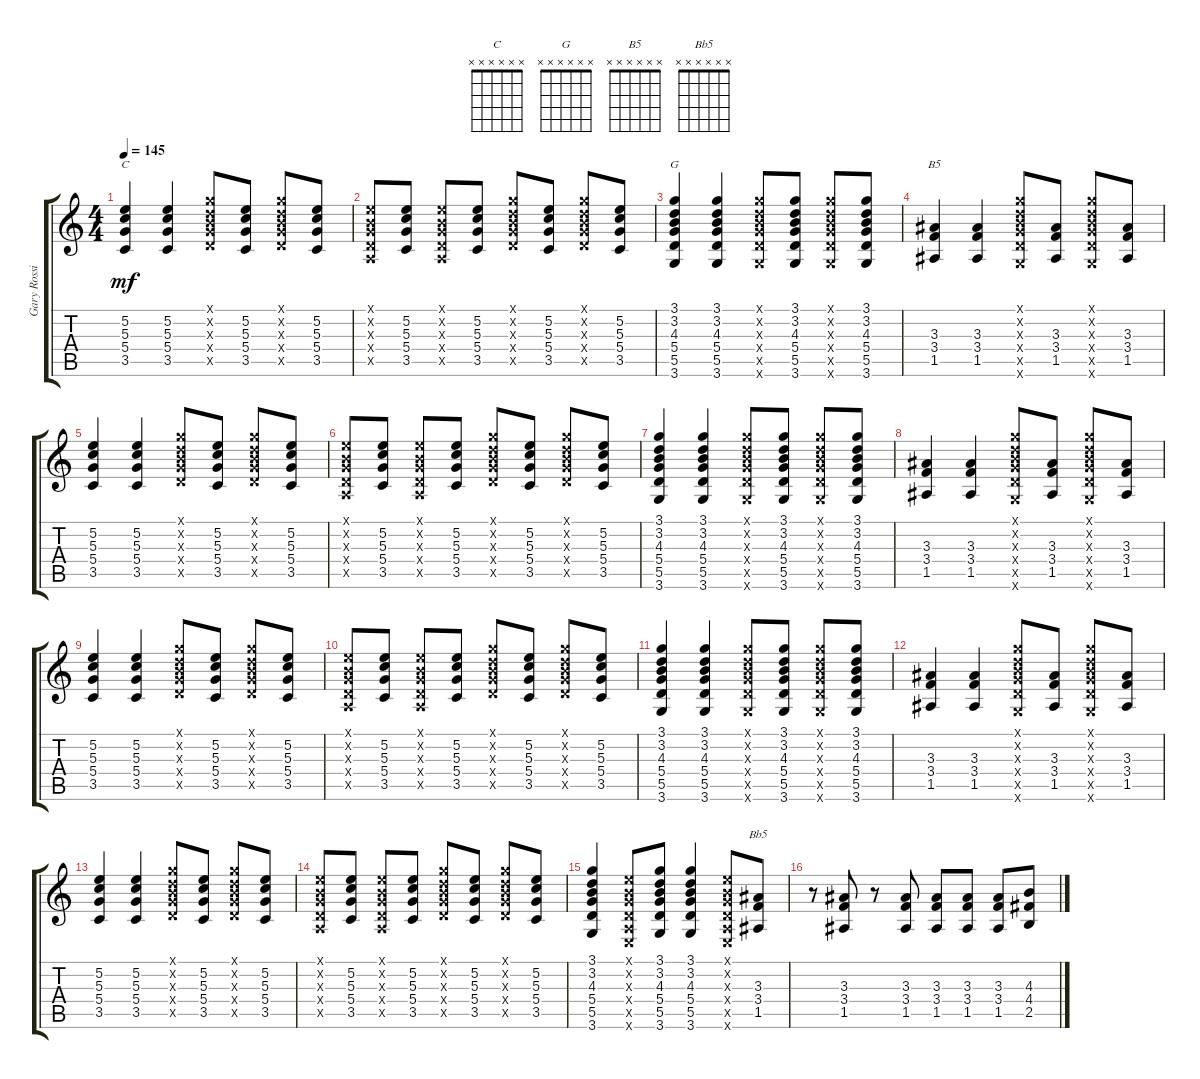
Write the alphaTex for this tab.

\track ("Gary Rossington" "Gary Rossi") {instrument overdrivenguitar}
\staff {score tabs}
\tuning (E4 B3 G3 D3 A2 E2) {hide}
\chord ("C" x x x x x x)
\chord ("G" x x x x x x)
\chord ("B5" x x x x x x)
\chord ("Bb5" x x x x x x)
\ts (4 4)
\tempo 145
\clef g2
\ks c
(5.2 5.3 5.4 3.5).4{ch "C" dy mf} (5.2 5.3 5.4 3.5).4 (3.1{x} 3.2{x} 4.3{x} 5.4{x} 5.5{x}).8 (5.2 5.3 5.4 3.5).8 (3.1{x} 3.2{x} 4.3{x} 5.4{x} 5.5{x}).8 (5.2 5.3 5.4 3.5).8 |
(0.1{x} 0.2{x} 0.3{x} 0.4{x} 0.5{x}).8 (5.2 5.3 5.4 3.5).8 (0.1{x} 0.2{x} 0.3{x} 0.4{x} 0.5{x}).8 (5.2 5.3 5.4 3.5).8 (3.1{x} 3.2{x} 4.3{x} 5.4{x} 5.5{x}).8 (5.2 5.3 5.4 3.5).8 (3.1{x} 3.2{x} 4.3{x} 5.4{x} 5.5{x}).8 (5.2 5.3 5.4 3.5).8 |
(3.1 3.2 4.3 5.4 5.5 3.6).4{ch "G"} (3.1 3.2 4.3 5.4 5.5 3.6).4 (3.1{x} 3.2{x} 4.3{x} 5.4{x} 5.5{x} 3.6{x}).8 (3.1 3.2 4.3 5.4 5.5 3.6).8 (3.1{x} 3.2{x} 4.3{x} 5.4{x} 5.5{x} 3.6{x}).8 (3.1 3.2 4.3 5.4 5.5 3.6).8 |
(3.3 3.4 1.5).4{ch "B5"} (3.3 3.4 1.5).4 (3.1{x} 3.2{x} 4.3{x} 5.4{x} 5.5{x} 3.6{x}).8 (3.3 3.4 1.5).8 (3.1{x} 3.2{x} 4.3{x} 5.4{x} 5.5{x} 3.6{x}).8 (3.3 3.4 1.5).8 |
(5.2 5.3 5.4 3.5).4 (5.2 5.3 5.4 3.5).4 (3.1{x} 3.2{x} 4.3{x} 5.4{x} 5.5{x}).8 (5.2 5.3 5.4 3.5).8 (3.1{x} 3.2{x} 4.3{x} 5.4{x} 5.5{x}).8 (5.2 5.3 5.4 3.5).8 |
(0.1{x} 0.2{x} 0.3{x} 0.4{x} 0.5{x}).8 (5.2 5.3 5.4 3.5).8 (0.1{x} 0.2{x} 0.3{x} 0.4{x} 0.5{x}).8 (5.2 5.3 5.4 3.5).8 (3.1{x} 3.2{x} 4.3{x} 5.4{x} 5.5{x}).8 (5.2 5.3 5.4 3.5).8 (3.1{x} 3.2{x} 4.3{x} 5.4{x} 5.5{x}).8 (5.2 5.3 5.4 3.5).8 |
(3.1 3.2 4.3 5.4 5.5 3.6).4 (3.1 3.2 4.3 5.4 5.5 3.6).4 (3.1{x} 3.2{x} 4.3{x} 5.4{x} 5.5{x} 3.6{x}).8 (3.1 3.2 4.3 5.4 5.5 3.6).8 (3.1{x} 3.2{x} 4.3{x} 5.4{x} 5.5{x} 3.6{x}).8 (3.1 3.2 4.3 5.4 5.5 3.6).8 |
(3.3 3.4 1.5).4 (3.3 3.4 1.5).4 (3.1{x} 3.2{x} 4.3{x} 5.4{x} 5.5{x} 3.6{x}).8 (3.3 3.4 1.5).8 (3.1{x} 3.2{x} 4.3{x} 5.4{x} 5.5{x} 3.6{x}).8 (3.3 3.4 1.5).8 |
(5.2 5.3 5.4 3.5).4 (5.2 5.3 5.4 3.5).4 (3.1{x} 3.2{x} 4.3{x} 5.4{x} 5.5{x}).8 (5.2 5.3 5.4 3.5).8 (3.1{x} 3.2{x} 4.3{x} 5.4{x} 5.5{x}).8 (5.2 5.3 5.4 3.5).8 |
(0.1{x} 0.2{x} 0.3{x} 0.4{x} 0.5{x}).8 (5.2 5.3 5.4 3.5).8 (0.1{x} 0.2{x} 0.3{x} 0.4{x} 0.5{x}).8 (5.2 5.3 5.4 3.5).8 (3.1{x} 3.2{x} 4.3{x} 5.4{x} 5.5{x}).8 (5.2 5.3 5.4 3.5).8 (3.1{x} 3.2{x} 4.3{x} 5.4{x} 5.5{x}).8 (5.2 5.3 5.4 3.5).8 |
(3.1 3.2 4.3 5.4 5.5 3.6).4 (3.1 3.2 4.3 5.4 5.5 3.6).4 (3.1{x} 3.2{x} 4.3{x} 5.4{x} 5.5{x} 3.6{x}).8 (3.1 3.2 4.3 5.4 5.5 3.6).8 (3.1{x} 3.2{x} 4.3{x} 5.4{x} 5.5{x} 3.6{x}).8 (3.1 3.2 4.3 5.4 5.5 3.6).8 |
(3.3 3.4 1.5).4 (3.3 3.4 1.5).4 (3.1{x} 3.2{x} 4.3{x} 5.4{x} 5.5{x} 3.6{x}).8 (3.3 3.4 1.5).8 (3.1{x} 3.2{x} 4.3{x} 5.4{x} 5.5{x} 3.6{x}).8 (3.3 3.4 1.5).8 |
(5.2 5.3 5.4 3.5).4 (5.2 5.3 5.4 3.5).4 (3.1{x} 3.2{x} 4.3{x} 5.4{x} 5.5{x}).8 (5.2 5.3 5.4 3.5).8 (3.1{x} 3.2{x} 4.3{x} 5.4{x} 5.5{x}).8 (5.2 5.3 5.4 3.5).8 |
(0.1{x} 0.2{x} 0.3{x} 0.4{x} 0.5{x}).8 (5.2 5.3 5.4 3.5).8 (0.1{x} 0.2{x} 0.3{x} 0.4{x} 0.5{x}).8 (5.2 5.3 5.4 3.5).8 (3.1{x} 3.2{x} 4.3{x} 5.4{x} 5.5{x}).8 (5.2 5.3 5.4 3.5).8 (3.1{x} 3.2{x} 4.3{x} 5.4{x} 5.5{x}).8 (5.2 5.3 5.4 3.5).8 |
(3.1 3.2 4.3 5.4 5.5 3.6).4 (0.1{x} 0.2{x} 0.3{x} 0.4{x} 0.5{x} 0.6{x}).8 (3.1 3.2 4.3 5.4 5.5 3.6).8 (3.1 3.2 4.3 5.4 5.5 3.6).4 (0.1{x} 0.2{x} 0.3{x} 0.4{x} 0.5{x} 0.6{x}).8 (3.3 3.4 1.5).8{ch "Bb5"} |
r.8 (3.3 3.4 1.5).8 r.8 (3.3 3.4 1.5).8 (3.3 3.4 1.5).8 (3.3 3.4 1.5).8 (3.3 3.4 1.5).8 (4.3 4.4 2.5).8
